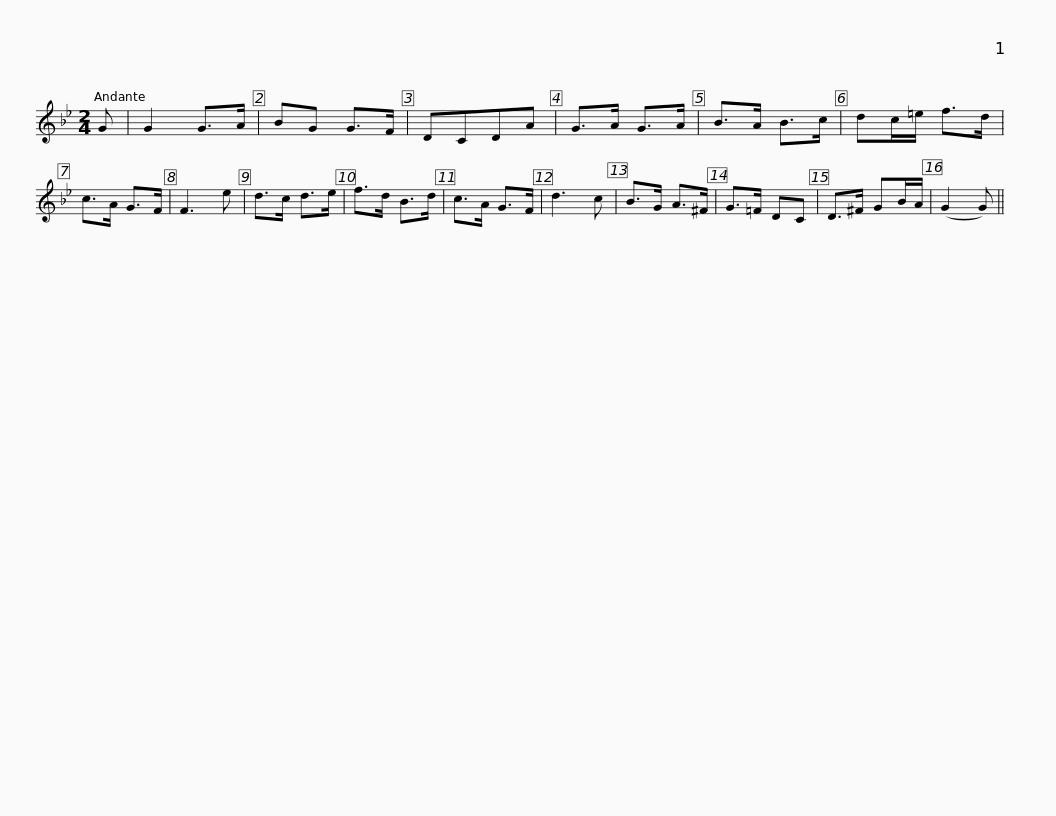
X:1
L:1/8
M:2/4
I:linebreak $
K:Gmin
V:1 treble
V:1
 G | G2 G>A | BG G>F | DCDA | G>A G>A | %5
 B>A B>c | dc/=e/ f>d | c>A G>F | F3 e | d>c d>e |$ %10
 f>d B>d | c>A G>F | d3 c | B>G A>^F | G>=F DC | %15
 D>^F GB/A/ | (G2 G) || %17
